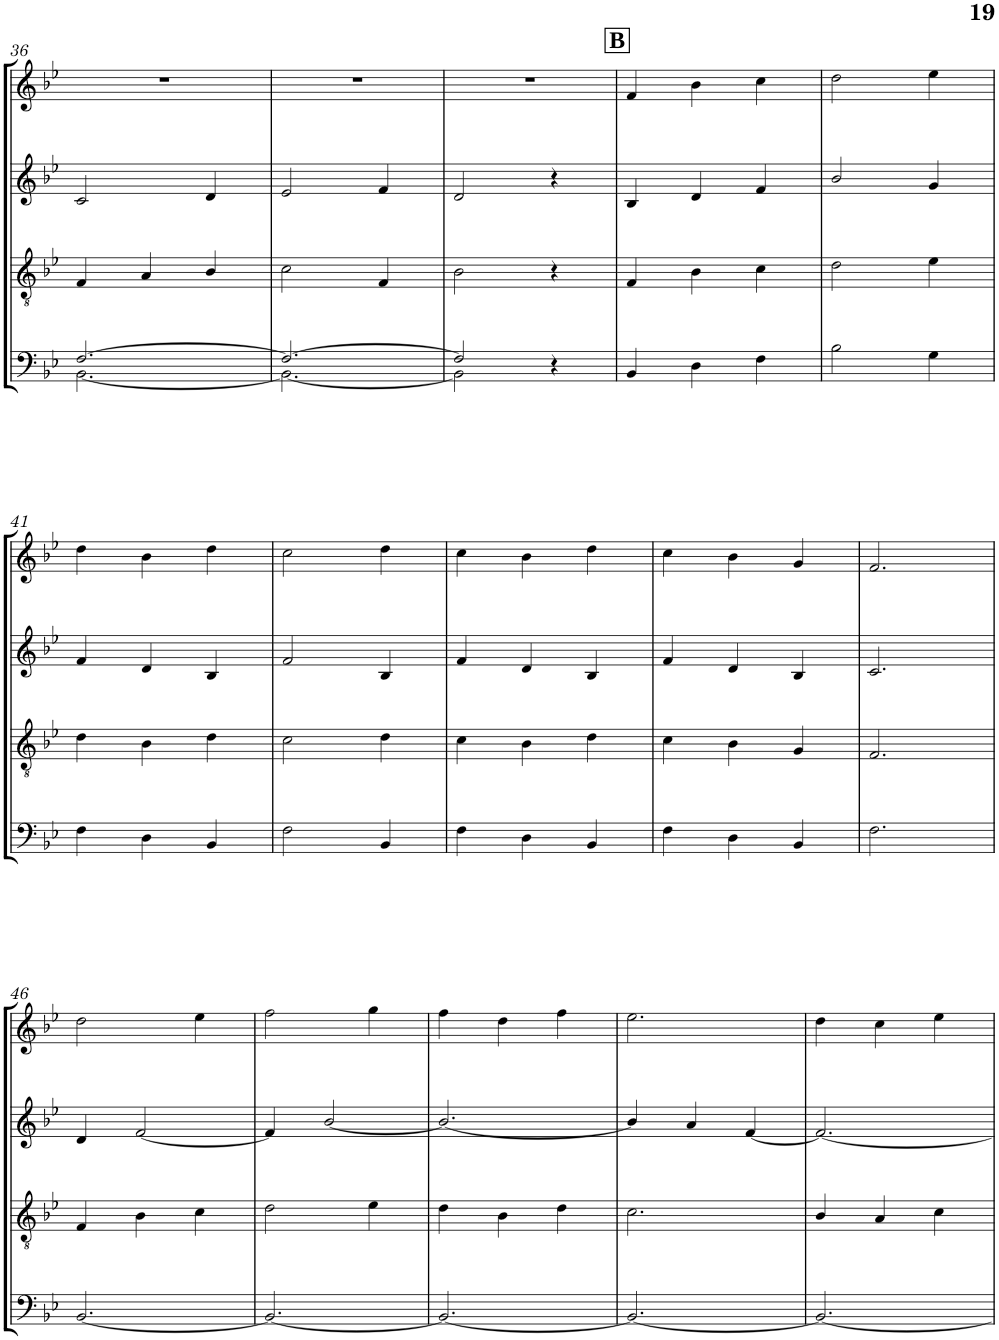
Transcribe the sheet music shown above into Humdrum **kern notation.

**kern	**kern	**kern	**kern	**kern
*part5	*part4	*part3	*part2	*part1
*staff5	*staff4	*staff3	*staff2	*staff1
*I"BASSES	*I"TÉNORS	*I"CONTRALTOS	*I"SOPRANOS	*I"Soprano solo
!!LO:PB:g=z
*clefF4	*clefGv2	*clefG2	*clefG2	*clefG2
*k[b-e-]	*k[b-e-]	*k[b-e-]	*k[b-e-]	*k[b-e-]
*M3/4	*M3/4	*M3/4	*M3/4	*M3/4
=36	=36	=36	=36	=36
*^	*	*	*	*
[2.F/	[2.BB-\	4F/	2c/	2.r	2.r
.	.	4A/	.	.	.
.	.	4B-/	4d/	.	.
=37	=37	=37	=37	=37	=37
2.F/_	2.BB-\_	2c\	2e-/	2.r	2.r
.	.	4F/	4f/	.	.
=38	=38	=38	=38	=38	=38
2F/]	2BB-\]	2B-\	2d/	2.r	2.r
4r	4ryy	4r	4r	.	.
*v	*v	*	*	*	*
!!LO:REH:place=s1:a:B:cj:fs=16:t=B
=39	=39	=39	=39	=39
4BB-/	4F/	4B-/	4f/	2.r
4D\	4B-\	4d/	4b-\	.
4F\	4c\	4f/	4cc\	.
=40	=40	=40	=40	=40
2B-\	2d\	2b-/	2dd\	2.r
4G\	4e-\	4g/	4ee-\	.
!!LO:LB:g=z
=41	=41	=41	=41	=41
4F\	4d\	4f/	4dd\	2.r
4D\	4B-\	4d/	4b-\	.
4BB-/	4d\	4B-/	4dd\	.
=42	=42	=42	=42	=42
2F\	2c\	2f/	2cc\	2.r
4BB-/	4d\	4B-/	4dd\	.
=43	=43	=43	=43	=43
4F\	4c\	4f/	4cc\	2.r
4D\	4B-\	4d/	4b-\	.
4BB-/	4d\	4B-/	4dd\	.
=44	=44	=44	=44	=44
4F\	4c\	4f/	4cc\	2.r
4D\	4B-\	4d/	4b-\	.
4BB-/	4G/	4B-/	4g/	.
=45	=45	=45	=45	=45
2.F\	2.F/	2.c/	2.f/	2.r
!!LO:LB:g=z
=46	=46	=46	=46	=46
[2.BB-/	4F/	4d/	2dd\	2.r
.	4B-\	[2f/	.	.
.	4c\	.	4ee-\	.
=47	=47	=47	=47	=47
2.BB-/_	2d\	4f/]	2ff\	2.r
.	.	[<2b-/	.	.
.	4e-\	.	4gg\	.
=48	=48	=48	=48	=48
2.BB-/_	4d\	2.b-/_	4ff\	2.r
.	4B-\	.	4dd\	.
.	4d\	.	4ff\	.
=49	=49	=49	=49	=49
2.BB-/_	2.c\	4b-/]	2.ee-\	2.r
.	.	4a/	.	.
.	.	[4f/	.	.
=50	=50	=50	=50	=50
2.BB-/_	4B-/	2.f/_	4dd\	2.r
.	4A/	.	4cc\	.
.	4c\	.	4ee-\	.
=	=	=	=	=
*-	*-	*-	*-	*-
